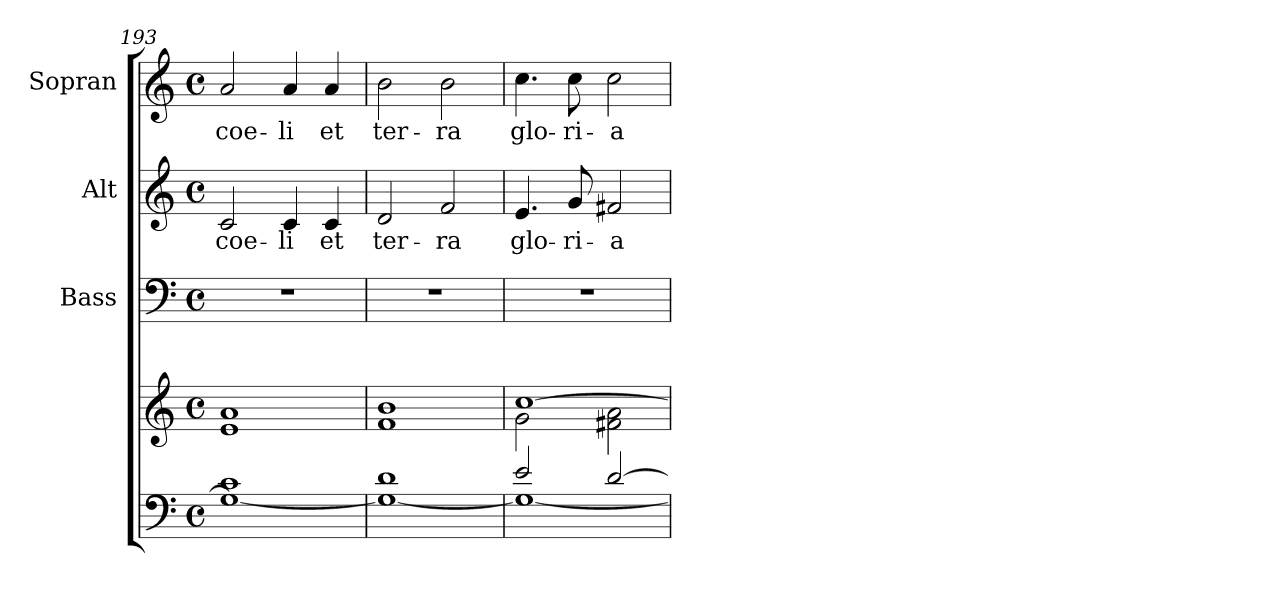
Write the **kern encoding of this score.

**kern	**kern	**kern	**kern	**text	**kern	**text
*part4	*part4	*part3	*part2	*part2	*part1	*part1
*staff5	*staff4	*staff3	*staff2	*staff2	*staff1	*staff1
*	*	*I"Bass	*I"Alt	*	*I"Sopran	*
*	*	*I'B.	*I'A	*	*I'S	*
*clefF4	*clefG2	*clefF4	*clefG2	*	*clefG2	*
*k[]	*k[]	*k[]	*k[]	*	*k[]	*
*C:	*C:	*C:	*C:	*	*C:	*
*M4/4	*M4/4	*M4/4	*M4/4	*	*M4/4	*
*met(c)	*met(c)	*met(c)	*met(c)	*	*met(c)	*
=193	=193	=193	=193	=193	=193	=193
*^	*	*	*	*	*	*
!	!	!	!	!	!LO:LY:b	!	!LO:LY:b
1c	1G_	1e 1a	1r	2c/	coe-	2a/	coe-
!	!	!	!	!	!LO:LY:b	!	!LO:LY:b
.	.	.	.	4c/	-li	4a/	-li
!	!	!	!	!	!LO:LY:b	!	!LO:LY:b
.	.	.	.	4c/	et	4a/	et
=194	=194	=194	=194	=194	=194	=194	=194
!	!	!	!	!	!LO:LY:b	!	!LO:LY:b
1d	1G_	1f 1b	1r	2d/	ter-	2b\	ter-
!	!	!	!	!	!LO:LY:b	!	!LO:LY:b
.	.	.	.	2f/	-ra	2b\	-ra
=195	=195	=195	=195	=195	=195	=195	=195
*	*	*^	*	*	*	*	*
!	!	!	!	!	!	!LO:LY:b	!	!LO:LY:b
2e/	1G_	[>1cc	2g\	1r	4.e/	glo-	4.cc\	glo-
!	!	!	!	!	!	!LO:LY:b	!	!LO:LY:b
.	.	.	.	.	8g/	-ri-	8cc\	-ri-
!	!	!	!	!	!	!LO:LY:b	!	!LO:LY:b
[>2d/	.	.	2f#X\ 2a\	.	2f#X/	-a	2cc\	-a
*v	*v	*	*	*	*	*	*	*
*	*v	*v	*	*	*	*	*
=	=	=	=	=	=	=
*-	*-	*-	*-	*-	*-	*-
